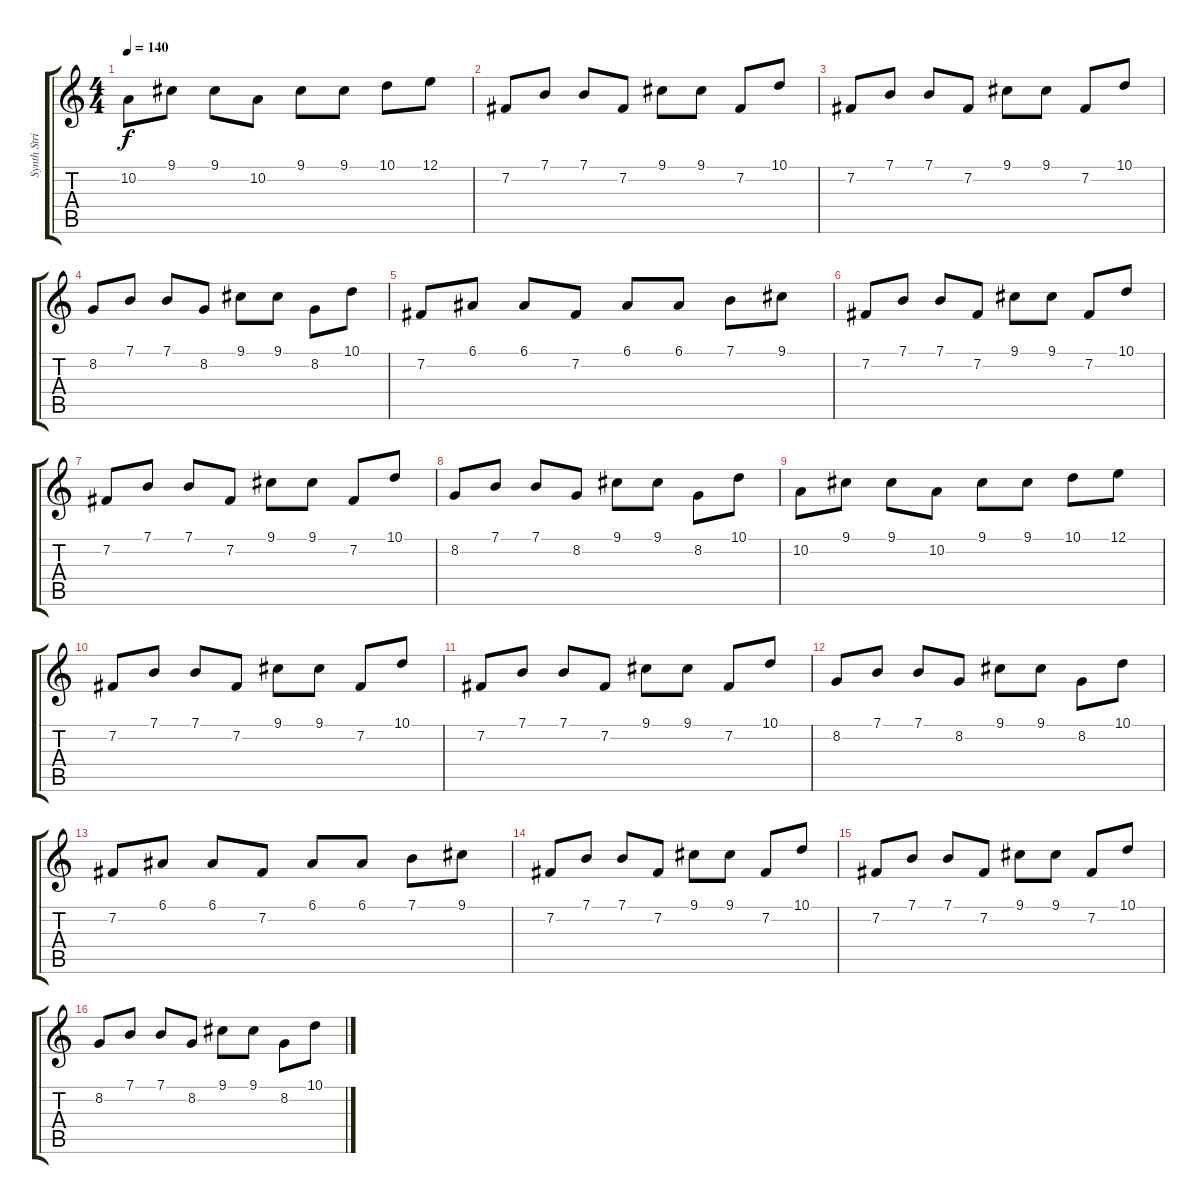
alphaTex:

\track ("Synth Strings" "Synth Stri") {instrument synthstrings1}
\staff {score tabs}
\tuning (E4 B3 G3 D3 A2 E2) {hide}
\ts (4 4)
\tempo 140
\clef g2
\ks c
10.2.8{dy f} 9.1.8 9.1.8 10.2.8 9.1.8 9.1.8 10.1.8 12.1.8 |
7.2.8 7.1.8 7.1.8 7.2.8 9.1.8 9.1.8 7.2.8 10.1.8 |
7.2.8 7.1.8 7.1.8 7.2.8 9.1.8 9.1.8 7.2.8 10.1.8 |
8.2.8 7.1.8 7.1.8 8.2.8 9.1.8 9.1.8 8.2.8 10.1.8 |
7.2.8 6.1.8 6.1.8 7.2.8 6.1.8 6.1.8 7.1.8 9.1.8 |
7.2.8 7.1.8 7.1.8 7.2.8 9.1.8 9.1.8 7.2.8 10.1.8 |
7.2.8 7.1.8 7.1.8 7.2.8 9.1.8 9.1.8 7.2.8 10.1.8 |
8.2.8 7.1.8 7.1.8 8.2.8 9.1.8 9.1.8 8.2.8 10.1.8 |
10.2.8 9.1.8 9.1.8 10.2.8 9.1.8 9.1.8 10.1.8 12.1.8 |
7.2.8 7.1.8 7.1.8 7.2.8 9.1.8 9.1.8 7.2.8 10.1.8 |
7.2.8 7.1.8 7.1.8 7.2.8 9.1.8 9.1.8 7.2.8 10.1.8 |
8.2.8 7.1.8 7.1.8 8.2.8 9.1.8 9.1.8 8.2.8 10.1.8 |
7.2.8 6.1.8 6.1.8 7.2.8 6.1.8 6.1.8 7.1.8 9.1.8 |
7.2.8 7.1.8 7.1.8 7.2.8 9.1.8 9.1.8 7.2.8 10.1.8 |
7.2.8 7.1.8 7.1.8 7.2.8 9.1.8 9.1.8 7.2.8 10.1.8 |
8.2.8 7.1.8 7.1.8 8.2.8 9.1.8 9.1.8 8.2.8 10.1.8
